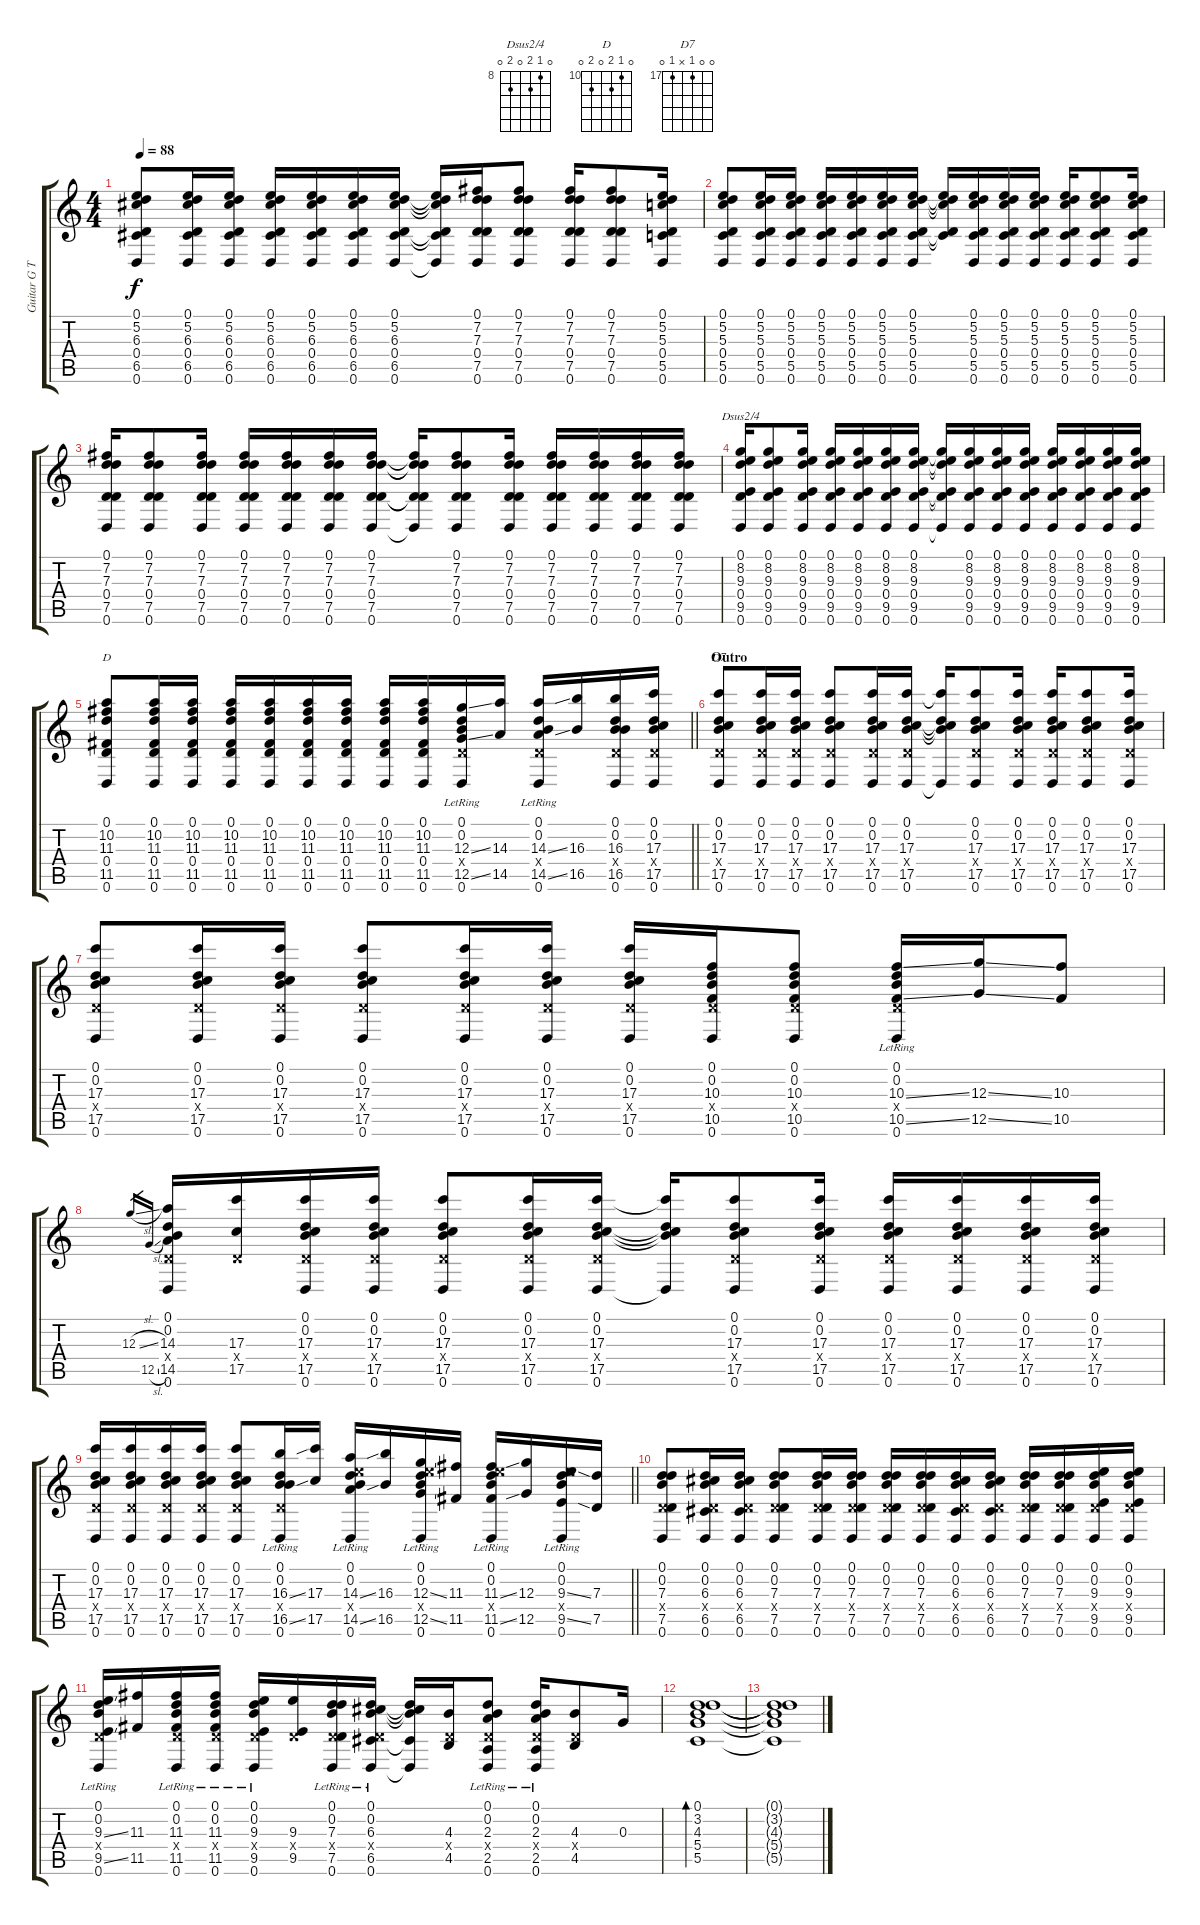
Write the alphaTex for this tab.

\track ("Guitar G Tuning" "Guitar G T") {instrument acousticguitarsteel}
\staff {score tabs}
\tuning (D4 B3 G3 D3 G2 D2) {hide}
\chord ("Dsus2/4" 0 8 9 0 9 0) {firstfret 8}
\chord ("D" 0 10 11 0 11 0) {firstfret 10}
\chord ("D7" 0 0 17 x 17 0) {firstfret 17}
\ts (4 4)
\tempo 88
\clef g2
\ks c
(0.1 5.2 6.3 0.4 6.5 0.6).8{dy f} (0.1 5.2 6.3 0.4 6.5 0.6).16 (0.1 5.2 6.3 0.4 6.5 0.6).16 (0.1 5.2 6.3 0.4 6.5 0.6).16 (0.1 5.2 6.3 0.4 6.5 0.6).16 (0.1 5.2 6.3 0.4 6.5 0.6).16 (0.1 5.2 6.3 0.4 6.5 0.6).16 (0.1{t} 5.2{t} 6.3{t} 0.4{t} 6.5{t} 0.6{t}).16 (0.1 7.2 7.3 0.4 7.5 0.6).16 (0.1 7.2 7.3 0.4 7.5 0.6).8 (0.1 7.2 7.3 0.4 7.5 0.6).16 (0.1 7.2 7.3 0.4 7.5 0.6).8 (0.1 5.2 5.3 0.4 5.5 0.6).16 |
(0.1 5.2 5.3 0.4 5.5 0.6).8 (0.1 5.2 5.3 0.4 5.5 0.6).16 (0.1 5.2 5.3 0.4 5.5 0.6).16 (0.1 5.2 5.3 0.4 5.5 0.6).16 (0.1 5.2 5.3 0.4 5.5 0.6).16 (0.1 5.2 5.3 0.4 5.5 0.6).16 (0.1 5.2 5.3 0.4 5.5 0.6).16 (0.1{t} 5.2{t} 5.3{t} 0.4{t} 5.5{t}).16 (0.1 5.2 5.3 0.4 5.5 0.6).16 (0.1 5.2 5.3 0.4 5.5 0.6).16 (0.1 5.2 5.3 0.4 5.5 0.6).16 (0.1 5.2 5.3 0.4 5.5 0.6).16 (0.1 5.2 5.3 0.4 5.5 0.6).8 (0.1 5.2 5.3 0.4 5.5 0.6).16 |
(0.1 7.2 7.3 0.4 7.5 0.6).16 (0.1 7.2 7.3 0.4 7.5 0.6).8 (0.1 7.2 7.3 0.4 7.5 0.6).16 (0.1 7.2 7.3 0.4 7.5 0.6).16 (0.1 7.2 7.3 0.4 7.5 0.6).16 (0.1 7.2 7.3 0.4 7.5 0.6).16 (0.1 7.2 7.3 0.4 7.5 0.6).16 (0.1{t} 7.2{t} 7.3{t} 0.4{t} 7.5{t} 0.6{t}).16 (0.1 7.2 7.3 0.4 7.5 0.6).8 (0.1 7.2 7.3 0.4 7.5 0.6).16 (0.1 7.2 7.3 0.4 7.5 0.6).16 (0.1 7.2 7.3 0.4 7.5 0.6).16 (0.1 7.2 7.3 0.4 7.5 0.6).16 (0.1 7.2 7.3 0.4 7.5 0.6).16 |
(0.1 8.2 9.3 0.4 9.5 0.6).16{ch "Dsus2/4"} (0.1 8.2 9.3 0.4 9.5 0.6).8 (0.1 8.2 9.3 0.4 9.5 0.6).16 (0.1 8.2 9.3 0.4 9.5 0.6).16 (0.1 8.2 9.3 0.4 9.5 0.6).16 (0.1 8.2 9.3 0.4 9.5 0.6).16 (0.1 8.2 9.3 0.4 9.5 0.6).16 (0.1{t} 8.2{t} 9.3{t} 0.4{t} 9.5{t} 0.6{t}).16 (0.1 8.2 9.3 0.4 9.5 0.6).16 (0.1 8.2 9.3 0.4 9.5 0.6).16 (0.1 8.2 9.3 0.4 9.5 0.6).16 (0.1 8.2 9.3 0.4 9.5 0.6).16 (0.1 8.2 9.3 0.4 9.5 0.6).16 (0.1 8.2 9.3 0.4 9.5 0.6).16 (0.1 8.2 9.3 0.4 9.5 0.6).16 |
\barLineRight lightlight
(0.1 10.2 11.3 0.4 11.5 0.6).8{ch "D"} (0.1 10.2 11.3 0.4 11.5 0.6).16 (0.1 10.2 11.3 0.4 11.5 0.6).16 (0.1 10.2 11.3 0.4 11.5 0.6).16 (0.1 10.2 11.3 0.4 11.5 0.6).16 (0.1 10.2 11.3 0.4 11.5 0.6).16 (0.1 10.2 11.3 0.4 11.5 0.6).16 (0.1 10.2 11.3 0.4 11.5 0.6).16 (0.1 10.2 11.3 0.4 11.5 0.6).16 (0.1{lr} 0.2{lr} 12.3{ss} 0.4{x} 12.5{ss} 0.6{lr}).16 (14.3 14.5).16 (0.1{lr} 0.2{lr} 14.3{ss} 0.4{x} 14.5{ss} 0.6{lr}).16 (16.3 16.5).16 (0.1 0.2 16.3 0.4{x} 16.5 0.6).16 (0.1 0.2 17.3 0.4{x} 17.5 0.6).16 |
\section ("" "Outro")
(0.1 0.2 17.3 0.4{x} 17.5 0.6).8{ch "D7"} (0.1 0.2 17.3 0.4{x} 17.5 0.6).16 (0.1 0.2 17.3 0.4{x} 17.5 0.6).16 (0.1 0.2 17.3 0.4{x} 17.5 0.6).8 (0.1 0.2 17.3 0.4{x} 17.5 0.6).16 (0.1 0.2 17.3 0.4{x} 17.5 0.6).16 (0.1{t} 0.2{t} 17.3{t} 17.5{t} 0.6{t}).16 (0.1 0.2 17.3 0.4{x} 17.5 0.6).8 (0.1 0.2 17.3 0.4{x} 17.5 0.6).16 (0.1 0.2 17.3 0.4{x} 17.5 0.6).16 (0.1 0.2 17.3 0.4{x} 17.5 0.6).8 (0.1 0.2 17.3 0.4{x} 17.5 0.6).16 |
(0.1 0.2 17.3 0.4{x} 17.5 0.6).8 (0.1 0.2 17.3 0.4{x} 17.5 0.6).16 (0.1 0.2 17.3 0.4{x} 17.5 0.6).16 (0.1 0.2 17.3 0.4{x} 17.5 0.6).8 (0.1 0.2 17.3 0.4{x} 17.5 0.6).16 (0.1 0.2 17.3 0.4{x} 17.5 0.6).16 (0.1 0.2 17.3 0.4{x} 17.5 0.6).16 (0.1 0.2 10.3 0.4{x} 10.5 0.6).16 (0.1 0.2 10.3 0.4{x} 10.5 0.6).8 (0.1{lr} 0.2{lr} 10.3{ss} 0.4{x} 10.5{ss} 0.6{lr}).16 (12.3{ss} 12.5{ss}).16 (10.3 10.5).8 |
12.3{sl}.16{gr} 12.5{sl}.16{gr} (0.1 0.2 14.3 0.4{x} 14.5 0.6).16 (17.3 0.4{x} 17.5).16 (0.1 0.2 17.3 0.4{x} 17.5 0.6).16 (0.1 0.2 17.3 0.4{x} 17.5 0.6).16 (0.1 0.2 17.3 0.4{x} 17.5 0.6).8 (0.1 0.2 17.3 0.4{x} 17.5 0.6).16 (0.1 0.2 17.3 0.4{x} 17.5 0.6).16 (0.1{t} 0.2{t} 17.3{t} 17.5{t} 0.6{t}).16 (0.1 0.2 17.3 0.4{x} 17.5 0.6).8 (0.1 0.2 17.3 0.4{x} 17.5 0.6).16 (0.1 0.2 17.3 0.4{x} 17.5 0.6).16 (0.1 0.2 17.3 0.4{x} 17.5 0.6).16 (0.1 0.2 17.3 0.4{x} 17.5 0.6).16 (0.1 0.2 17.3 0.4{x} 17.5 0.6).16 |
\barLineRight lightlight
(0.1 0.2 17.3 0.4{x} 17.5 0.6).16 (0.1 0.2 17.3 0.4{x} 17.5 0.6).16 (0.1 0.2 17.3 0.4{x} 17.5 0.6).16 (0.1 0.2 17.3 0.4{x} 17.5 0.6).16 (0.1 0.2 17.3 0.4{x} 17.5 0.6).8 (0.1{lr} 0.2{lr} 16.3{ss} 0.4{x} 16.5{ss} 0.6{lr}).16 (17.3 17.5).16 (0.1{lr} 0.2{lr} 14.3{ss} 14.4{x} 14.5{ss} 0.6{lr}).16 (16.3 16.5).16 (0.1{lr} 0.2{lr} 12.3{ss} 14.4{x} 12.5{ss} 0.6{lr}).16 (11.3 11.5).16 (0.1{lr} 0.2{lr} 11.3{ss} 14.4{x} 11.5{ss} 0.6{lr}).16 (12.3 12.5).16 (0.1{lr} 0.2{lr} 9.3{ss} 14.4{x} 9.5{ss} 0.6{lr}).16 (7.3 7.5).16 |
(0.1 0.2 7.3 0.4{x} 7.5 0.6).8 (0.1 0.2 6.3 0.4{x} 6.5 0.6).16 (0.1 0.2 6.3 0.4{x} 6.5 0.6).16 (0.1 0.2 7.3 0.4{x} 7.5 0.6).8 (0.1 0.2 7.3 0.4{x} 7.5 0.6).16 (0.1 0.2 7.3 0.4{x} 7.5 0.6).16 (0.1 0.2 7.3 0.4{x} 7.5 0.6).16 (0.1 0.2 7.3 0.4{x} 7.5 0.6).16 (0.1 0.2 6.3 0.4{x} 6.5 0.6).16 (0.1 0.2 6.3 0.4{x} 6.5 0.6).16 (0.1 0.2 7.3 0.4{x} 7.5 0.6).16 (0.1 0.2 7.3 0.4{x} 7.5 0.6).16 (0.1 0.2 9.3 0.4{x} 9.5 0.6).16 (0.1 0.2 9.3 0.4{x} 9.5 0.6).16 |
(0.1{lr} 0.2{lr} 9.3{ss} 0.4{x} 9.5{ss} 0.6{lr}).16 (11.3 11.5).16 (0.1{lr} 0.2{lr} 11.3 0.4{x} 11.5 0.6{lr}).16 (0.1{lr} 0.2{lr} 11.3 0.4{x} 11.5 0.6{lr}).16 (0.1{lr} 0.2{lr} 9.3 0.4{x} 9.5 0.6{lr}).16 (9.3 0.4{x} 9.5).16 (0.1{lr} 0.2{lr} 7.3 0.4{x} 7.5 0.6{lr}).16 (0.1{lr} 0.2{lr} 6.3 0.4{x} 6.5 0.6{lr}).16 (0.1{t} 0.2{t} 6.3{t} 6.5{t} 0.6{t}).16 (4.3 0.4{x} 4.5).16 (0.1{lr} 0.2{lr} 2.3 0.4{x} 2.5 0.6{lr}).8 (0.1{lr} 0.2{lr} 2.3 0.4{x} 2.5 0.6{lr}).16 (4.3 0.4{x} 4.5).8 0.3.16 |
(0.1 3.2 4.3 5.4 5.5).1{bd 240} |
(0.1{t} 3.2{t} 4.3{t} 5.4{t} 5.5{t}).1
